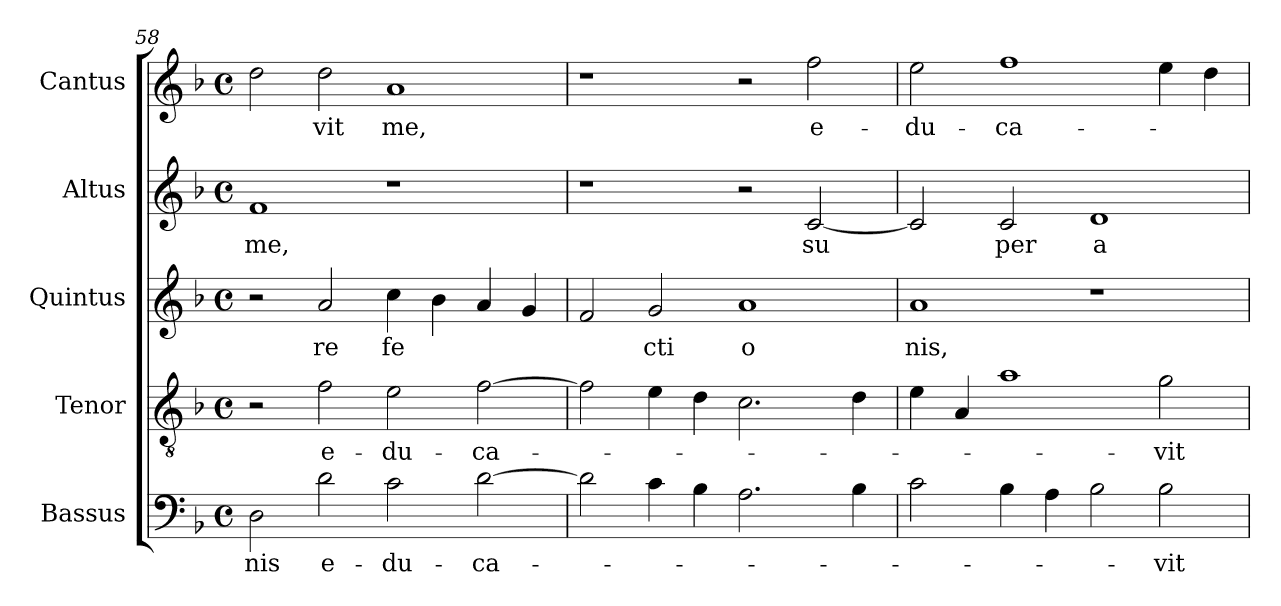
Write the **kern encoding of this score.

**kern	**text	**kern	**text	**kern	**text	**kern	**text	**kern	**text
*part5	*part5	*part4	*part4	*part3	*part3	*part2	*part2	*part1	*part1
*staff5	*staff5	*staff4	*staff4	*staff3	*staff3	*staff2	*staff2	*staff1	*staff1
*I"Bassus	*	*I"Tenor	*	*I"Quintus	*	*I"Altus	*	*I"Cantus	*
*clefF4	*	*clefGv2	*	*clefG2	*	*clefG2	*	*clefG2	*
*k[b-]	*	*k[b-]	*	*k[b-]	*	*k[b-]	*	*k[b-]	*
*F:	*	*F:	*	*F:	*	*F:	*	*F:	*
*M4/4	*	*M4/4	*	*M4/4	*	*M4/4	*	*M4/4	*
*met(c)	*	*met(c)	*	*met(c)	*	*met(c)	*	*met(c)	*
=58	=58	=58	=58	=58	=58	=58	=58	=58	=58
!	!LO:LY:b:cj	!	!	!	!	!	!LO:LY:b:cj	!	!
2D\	-nis	2r	.	2r	.	1f	me,	2dd\	.
!	!LO:LY:b:cj	!	!LO:LY:b:cj	!	!LO:LY:b:cj	!	!	!	!LO:LY:b:cj
2d\	e-	2f\	e-	2a/	re	.	.	2dd\	-vit
!	!LO:LY:b:cj	!	!LO:LY:b:cj	!	!LO:LY:b:cj	!	!	!	!LO:LY:b:cj
2c\	-du-	2e\	-du-	4cc\	fe	1r	.	1a	me,
.	.	.	.	4b-\	.	.	.	.	.
!	!LO:LY:b:cj	!	!LO:LY:b:cj	!	!	!	!	!	!
[>2d\	-ca-	[>2f\	-ca-	4a/	.	.	.	.	.
.	.	.	.	4g/	.	.	.	.	.
=59	=59	=59	=59	=59	=59	=59	=59	=59	=59
2d\]	.	2f\]	.	2f/	.	1r	.	1r	.
!	!	!	!	!	!LO:LY:b:cj	!	!	!	!
4c\	.	4e\	.	2g/	cti	.	.	.	.
4B-\	.	4d\	.	.	.	.	.	.	.
!	!	!	!	!	!LO:LY:b:cj	!	!	!	!
2.A\	.	2.c\	.	1a	o	2r	.	2r	.
!	!	!	!	!	!	!	!LO:LY:b:cj	!	!LO:LY:b:cj
.	.	.	.	.	.	[<2c/	su	2ff\	e-
4B-\	.	4d\	.	.	.	.	.	.	.
=60	=60	=60	=60	=60	=60	=60	=60	=60	=60
!	!	!	!	!	!LO:LY:b:cj	!	!	!	!LO:LY:b:cj
2c\	.	4e\	.	1a	nis,	2c/]	.	2ee\	-du-
.	.	4A/	.	.	.	.	.	.	.
!	!	!	!	!	!	!	!LO:LY:b:cj	!	!LO:LY:b:cj
4B-\	.	1a	.	.	.	2c/	per	1ff	-ca-
4A\	.	.	.	.	.	.	.	.	.
!	!	!	!	!	!	!	!LO:LY:b:cj	!	!
2B-\	.	.	.	1r	.	1d	a	.	.
!	!LO:LY:b:cj	!	!LO:LY:b:cj	!	!	!	!	!	!
2B-\	-vit	2g\	-vit	.	.	.	.	4ee\	.
.	.	.	.	.	.	.	.	4dd\	.
=	=	=	=	=	=	=	=	=	=
*-	*-	*-	*-	*-	*-	*-	*-	*-	*-
